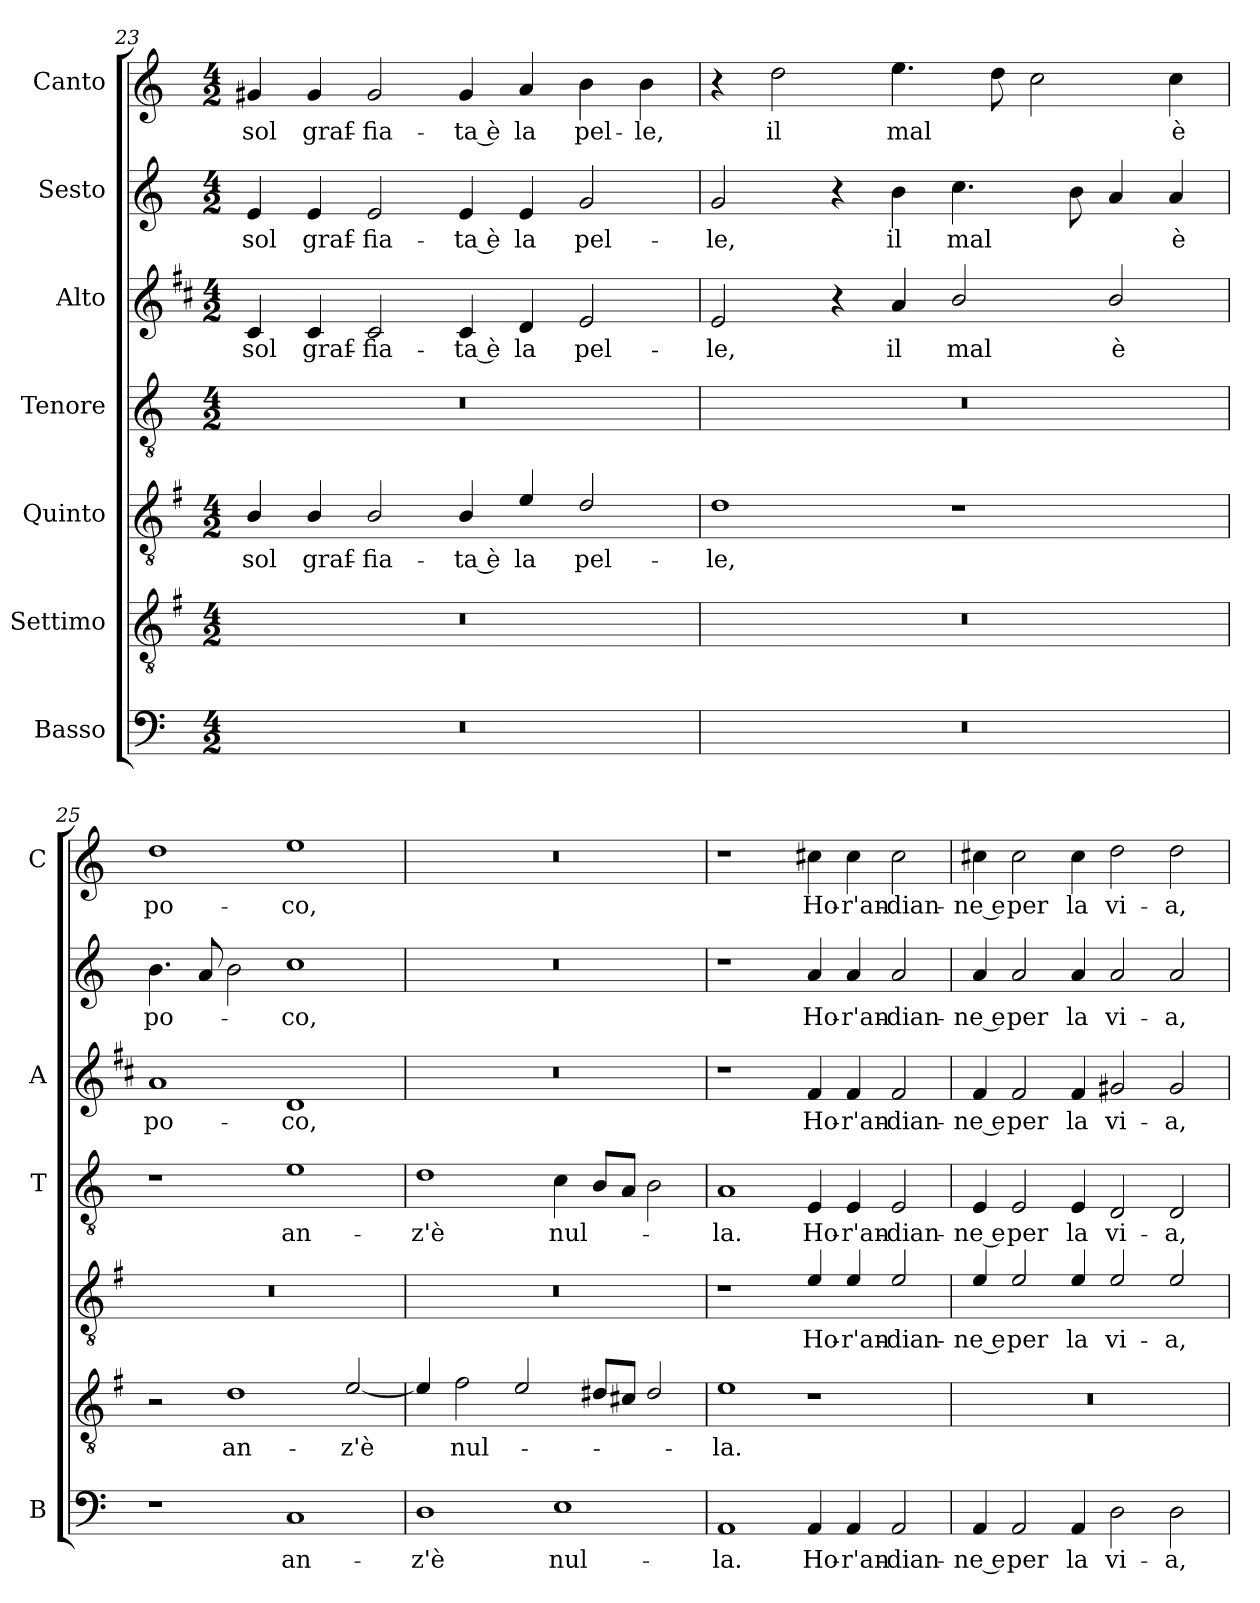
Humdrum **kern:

**kern	**text	**kern	**text	**kern	**text	**kern	**text	**kern	**text	**kern	**text	**kern	**text
*part7	*part7	*part6	*part6	*part5	*part5	*part4	*part4	*part3	*part3	*part2	*part2	*part1	*part1
*staff7	*staff7	*staff6	*staff6	*staff5	*staff5	*staff4	*staff4	*staff3	*staff3	*staff2	*staff2	*staff1	*staff1
*I"Basso	*	*I"Settimo	*	*I"Quinto	*	*I"Tenore	*	*I"Alto	*	*I"Sesto	*	*I"Canto	*
*I'B	*	*	*	*	*	*I'T	*	*I'A	*	*	*	*I'C	*
*clefF4	*	*clefGv2	*	*clefGv2	*	*clefGv2	*	*clefG2	*	*clefG2	*	*clefG2	*
*	*	*ITrd4c7	*	*ITrd4c7	*	*	*	*ITrd1c2	*	*	*	*	*
*k[]	*	*k[]	*	*k[]	*	*k[]	*	*k[]	*	*k[]	*	*k[]	*
*C:	*	*C:	*	*C:	*	*C:	*	*C:	*	*C:	*	*C:	*
*M4/2	*	*M4/2	*	*M4/2	*	*M4/2	*	*M4/2	*	*M4/2	*	*M4/2	*
=23	=23	=23	=23	=23	=23	=23	=23	=23	=23	=23	=23	=23	=23
!	!	!	!	!	!LO:LY:b	!	!	!	!LO:LY:b	!	!LO:LY:b	!	!LO:LY:b
0r	.	0r	.	4E/	sol	0r	.	4B/	sol	4e/	sol	4g#X/	sol
!	!	!	!	!	!LO:LY:b	!	!	!	!LO:LY:b	!	!LO:LY:b	!	!LO:LY:b
.	.	.	.	4E/	graf-	.	.	4B/	graf-	4e/	graf-	4g#/	graf-
!	!	!	!	!	!LO:LY:b	!	!	!	!LO:LY:b	!	!LO:LY:b	!	!LO:LY:b
.	.	.	.	2E/	-fia-	.	.	2B/	-fia-	2e/	-fia-	2g#/	-fia-
!	!	!	!	!	!LO:LY:b	!	!	!	!LO:LY:b	!	!LO:LY:b	!	!LO:LY:b
.	.	.	.	4E/	-ta è	.	.	4B/	-ta è	4e/	-ta è	4g#/	-ta è
!	!	!	!	!	!LO:LY:b	!	!	!	!LO:LY:b	!	!LO:LY:b	!	!LO:LY:b
.	.	.	.	4A/	la	.	.	4c/	la	4e/	la	4a/	la
!	!	!	!	!	!LO:LY:b	!	!	!	!LO:LY:b	!	!LO:LY:b	!	!LO:LY:b
.	.	.	.	2G/	pel-	.	.	2d/	pel-	2g/	pel-	4b\	pel-
!	!	!	!	!	!	!	!	!	!	!	!	!	!LO:LY:b
.	.	.	.	.	.	.	.	.	.	.	.	4b\	-le,
!!LO:LB:g=z
=24	=24	=24	=24	=24	=24	=24	=24	=24	=24	=24	=24	=24	=24
!	!	!	!	!	!LO:LY:b	!	!	!	!LO:LY:b	!	!LO:LY:b	!	!
0r	.	0r	.	1G	-le,	0r	.	2d/	-le,	2g/	-le,	4r	.
!	!	!	!	!	!	!	!	!	!	!	!	!	!LO:LY:b
.	.	.	.	.	.	.	.	.	.	.	.	2dd\	il
.	.	.	.	.	.	.	.	4r	.	4r	.	.	.
!	!	!	!	!	!	!	!	!	!LO:LY:b	!	!LO:LY:b	!	!LO:LY:b
.	.	.	.	.	.	.	.	4g/	il	4b\	il	4.ee\	mal
!	!	!	!	!	!	!	!	!	!LO:LY:b	!	!LO:LY:b	!	!
.	.	.	.	1r	.	.	.	2a/	mal	4.cc\	mal	.	.
.	.	.	.	.	.	.	.	.	.	.	.	8dd\	.
.	.	.	.	.	.	.	.	.	.	.	.	2cc\	.
.	.	.	.	.	.	.	.	.	.	8b\	.	.	.
!	!	!	!	!	!	!	!	!	!LO:LY:b	!	!	!	!
.	.	.	.	.	.	.	.	2a/	è	4a/	.	.	.
!	!	!	!	!	!	!	!	!	!	!	!LO:LY:b	!	!LO:LY:b
.	.	.	.	.	.	.	.	.	.	4a/	è	4cc\	è
=25	=25	=25	=25	=25	=25	=25	=25	=25	=25	=25	=25	=25	=25
!	!	!	!	!	!	!	!	!	!LO:LY:b	!	!LO:LY:b	!	!LO:LY:b
1r	.	2r	.	0r	.	1r	.	1g	po-	4.b\	po-	1dd	po-
.	.	.	.	.	.	.	.	.	.	8a/	.	.	.
!	!	!	!LO:LY:b	!	!	!	!	!	!	!	!	!	!
.	.	1G	an-	.	.	.	.	.	.	2b\	.	.	.
!	!LO:LY:b	!	!	!	!	!	!LO:LY:b	!	!LO:LY:b	!	!LO:LY:b	!	!LO:LY:b
1C	an-	.	.	.	.	1e	an-	1c	-co,	1cc	-co,	1ee	-co,
!	!	!	!LO:LY:b	!	!	!	!	!	!	!	!	!	!
.	.	[2A/	-z'è	.	.	.	.	.	.	.	.	.	.
=26	=26	=26	=26	=26	=26	=26	=26	=26	=26	=26	=26	=26	=26
!	!LO:LY:b	!	!	!	!	!	!LO:LY:b	!	!	!	!	!	!
1D	-z'è	4A/]	.	0r	.	1d	-z'è	0r	.	0r	.	0r	.
!	!	!	!LO:LY:b	!	!	!	!	!	!	!	!	!	!
.	.	2B\	nul-	.	.	.	.	.	.	.	.	.	.
.	.	2A/	.	.	.	.	.	.	.	.	.	.	.
!	!LO:LY:b	!	!	!	!	!	!LO:LY:b	!	!	!	!	!	!
1E	nul-	.	.	.	.	4c\	nul-	.	.	.	.	.	.
.	.	8G#X/L	.	.	.	8B/L	.	.	.	.	.	.	.
.	.	8F#X/J	.	.	.	8A/J	.	.	.	.	.	.	.
.	.	2G#/	.	.	.	2B\	.	.	.	.	.	.	.
=27	=27	=27	=27	=27	=27	=27	=27	=27	=27	=27	=27	=27	=27
!	!LO:LY:b	!	!LO:LY:b	!	!	!	!LO:LY:b	!	!	!	!	!	!
1AA	-la.	1A	-la.	1r	.	1A	-la.	1r	.	1r	.	1r	.
!	!LO:LY:b	!	!	!	!LO:LY:b	!	!LO:LY:b	!	!LO:LY:b	!	!LO:LY:b	!	!LO:LY:b
4AA/	Ho-	1r	.	4A/	Ho-	4E/	Ho-	4e/	Ho-	4a/	Ho-	4cc#X\	Ho-
!	!LO:LY:b	!	!	!	!LO:LY:b	!	!LO:LY:b	!	!LO:LY:b	!	!LO:LY:b	!	!LO:LY:b
4AA/	-r'an-	.	.	4A/	-r'an-	4E/	-r'an-	4e/	-r'an-	4a/	-r'an-	4cc#\	-r'an-
!	!LO:LY:b	!	!	!	!LO:LY:b	!	!LO:LY:b	!	!LO:LY:b	!	!LO:LY:b	!	!LO:LY:b
2AA/	-dian-	.	.	2A/	-dian-	2E/	-dian-	2e/	-dian-	2a/	-dian-	2cc#\	-dian-
!!LO:PB:g=z
=28	=28	=28	=28	=28	=28	=28	=28	=28	=28	=28	=28	=28	=28
!	!LO:LY:b	!	!	!	!LO:LY:b	!	!LO:LY:b	!	!LO:LY:b	!	!LO:LY:b	!	!LO:LY:b
4AA/	-ne e	0r	.	4A/	-ne e	4E/	-ne e	4e/	-ne e	4a/	-ne e	4cc#X\	-ne e
!	!LO:LY:b	!	!	!	!LO:LY:b	!	!LO:LY:b	!	!LO:LY:b	!	!LO:LY:b	!	!LO:LY:b
2AA/	per	.	.	2A/	per	2E/	per	2e/	per	2a/	per	2cc#\	per
!	!LO:LY:b	!	!	!	!LO:LY:b	!	!LO:LY:b	!	!LO:LY:b	!	!LO:LY:b	!	!LO:LY:b
4AA/	la	.	.	4A/	la	4E/	la	4e/	la	4a/	la	4cc#\	la
!	!LO:LY:b	!	!	!	!LO:LY:b	!	!LO:LY:b	!	!LO:LY:b	!	!LO:LY:b	!	!LO:LY:b
2D\	vi-	.	.	2A/	vi-	2D/	vi-	2f#X/	vi-	2a/	vi-	2dd\	vi-
!	!LO:LY:b	!	!	!	!LO:LY:b	!	!LO:LY:b	!	!LO:LY:b	!	!LO:LY:b	!	!LO:LY:b
2D\	-a,	.	.	2A/	-a,	2D/	-a,	2f#/	-a,	2a/	-a,	2dd\	-a,
=	=	=	=	=	=	=	=	=	=	=	=	=	=
*-	*-	*-	*-	*-	*-	*-	*-	*-	*-	*-	*-	*-	*-
